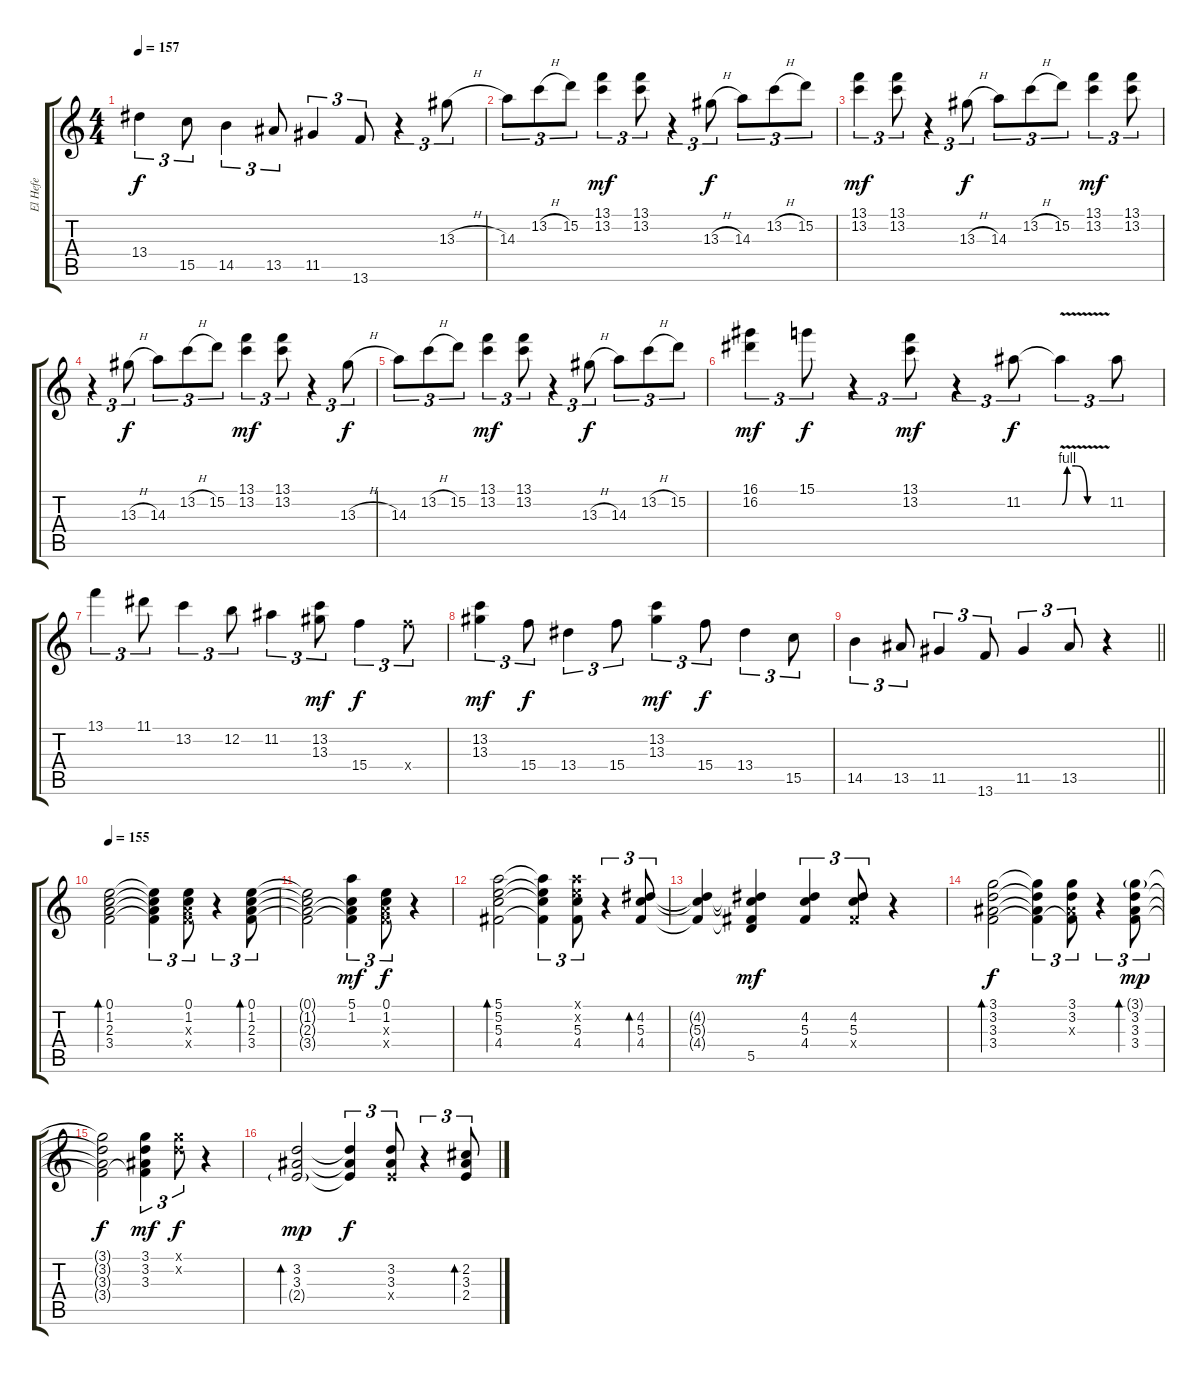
\track ("El Hefe" "El Hefe") {instrument electricguitarjazz}
\staff {score tabs}
\tuning (E4 B3 G3 D3 A2 E2) {hide}
\ts (4 4)
\tempo 157
\clef g2
\ks c
13.4.4{tu (3 2) dy f} 15.5.8{tu (3 2)} 14.5.4{tu (3 2)} 13.5.8{tu (3 2)} 11.5.4{tu (3 2)} 13.6.8{tu (3 2)} r.4{tu (3 2)} 13.3{h}.8{tu (3 2)} |
14.3.8{tu (3 2)} 13.2{h}.8{tu (3 2)} 15.2.8{tu (3 2)} (13.1 13.2).4{tu (3 2) dy mf} (13.1 13.2).8{tu (3 2)} r.4{tu (3 2)} 13.3{h}.8{tu (3 2) dy f} 14.3.8{tu (3 2)} 13.2{h}.8{tu (3 2)} 15.2.8{tu (3 2)} |
(13.1 13.2).4{tu (3 2) dy mf} (13.1 13.2).8{tu (3 2)} r.4{tu (3 2)} 13.3{h}.8{tu (3 2) dy f} 14.3.8{tu (3 2)} 13.2{h}.8{tu (3 2)} 15.2.8{tu (3 2)} (13.1 13.2).4{tu (3 2) dy mf} (13.1 13.2).8{tu (3 2)} |
r.4{tu (3 2)} 13.3{h}.8{tu (3 2) dy f} 14.3.8{tu (3 2)} 13.2{h}.8{tu (3 2)} 15.2.8{tu (3 2)} (13.1 13.2).4{tu (3 2) dy mf} (13.1 13.2).8{tu (3 2)} r.4{tu (3 2)} 13.3{h}.8{tu (3 2) dy f} |
14.3.8{tu (3 2)} 13.2{h}.8{tu (3 2)} 15.2.8{tu (3 2)} (13.1 13.2).4{tu (3 2) dy mf} (13.1 13.2).8{tu (3 2)} r.4{tu (3 2)} 13.3{h}.8{tu (3 2) dy f} 14.3.8{tu (3 2)} 13.2{h}.8{tu (3 2)} 15.2.8{tu (3 2)} |
(16.1 16.2).4{tu (3 2) dy mf} 15.1.8{tu (3 2) dy f} r.4{tu (3 2)} (13.1 13.2).8{tu (3 2) dy mf} r.4{tu (3 2)} 11.2.8{tu (3 2) dy f} 11.2{be (custom 0 0 7 4 19 4 35 0 60 0) v t}.4{tu (3 2)} 11.2.8{tu (3 2)} |
13.1.4{tu (3 2)} 11.1.8{tu (3 2)} 13.2.4{tu (3 2)} 12.2.8{tu (3 2)} 11.2.4{tu (3 2)} (13.2 13.3).8{tu (3 2) dy mf} 15.4.4{tu (3 2) dy f} 15.4{x}.8{tu (3 2)} |
(13.2 13.3).4{tu (3 2) dy mf} 15.4.8{tu (3 2) dy f} 13.4.4{tu (3 2)} 15.4.8{tu (3 2)} (13.2 13.3).4{tu (3 2) dy mf} 15.4.8{tu (3 2) dy f} 13.4.4{tu (3 2)} 15.5.8{tu (3 2)} |
\barLineRight lightlight
14.5.4{tu (3 2)} 13.5.8{tu (3 2)} 11.5.4{tu (3 2)} 13.6.8{tu (3 2)} 11.5.4{tu (3 2)} 13.5.8{tu (3 2)} r.4 |
\section ("" "")
\tempo 155
(0.1 1.2 2.3 3.4).2{bd 120} (0.1{t} 1.2{t} 2.3{t} 3.4{t}).4{tu (3 2)} (0.1 1.2 2.3{x} 3.4{x}).8{tu (3 2)} r.4{tu (3 2)} (0.1 1.2 2.3 3.4).8{tu (3 2) bd 120} |
(0.1{t} 1.2{t} 2.3{t} 3.4{t}).2 (5.1 1.2 2.3{t} 3.4{t}).4{tu (3 2) dy mf} (0.1 1.2 2.3{x} 3.4{x}).8{tu (3 2) dy f} r.4 |
(5.1 5.2 5.3 4.4).2{bd 120} (5.1{t} 5.2{t} 5.3{t} 4.4{t}).4{tu (3 2)} (5.1{x} 5.2{x} 5.3 4.4).8{tu (3 2)} r.4{tu (3 2)} (4.2 5.3 4.4).8{tu (3 2) bd 60} |
(4.2{t} 5.3{t} 4.4{t}).4 (4.2{t} 5.3{t} 4.4{t} 5.5).4{dy mf} (4.2 5.3 4.4).4{tu (3 2)} (4.2 5.3 4.4{x}).8{tu (3 2)} r.4 |
(3.1 3.2 3.3 3.4).2{bd 240 dy f} (3.1{t} 3.2{t} 3.3{t} 3.4{t}).4{tu (3 2)} (3.1 3.2 3.3{x} 3.4{t}).8{tu (3 2)} r.4{tu (3 2)} (3.1{g} 3.2 3.3 3.4).8{tu (3 2) bd 120 dy mp} |
(3.1{t} 3.2{t} 3.3{t} 3.4{t}).2{dy f} (3.1 3.2 3.3 3.4{t}).4{tu (3 2) dy mf} (3.1{x} 3.2{x}).8{tu (3 2) dy f} r.4 |
(3.2 3.3 2.4{g}).2{bd 120 dy mp} (3.2{t} 3.3{t} 2.4{t}).4{tu (3 2) dy f} (3.2 3.3 2.4{x}).8{tu (3 2)} r.4{tu (3 2)} (2.2 3.3 2.4).8{tu (3 2) bd 120}
